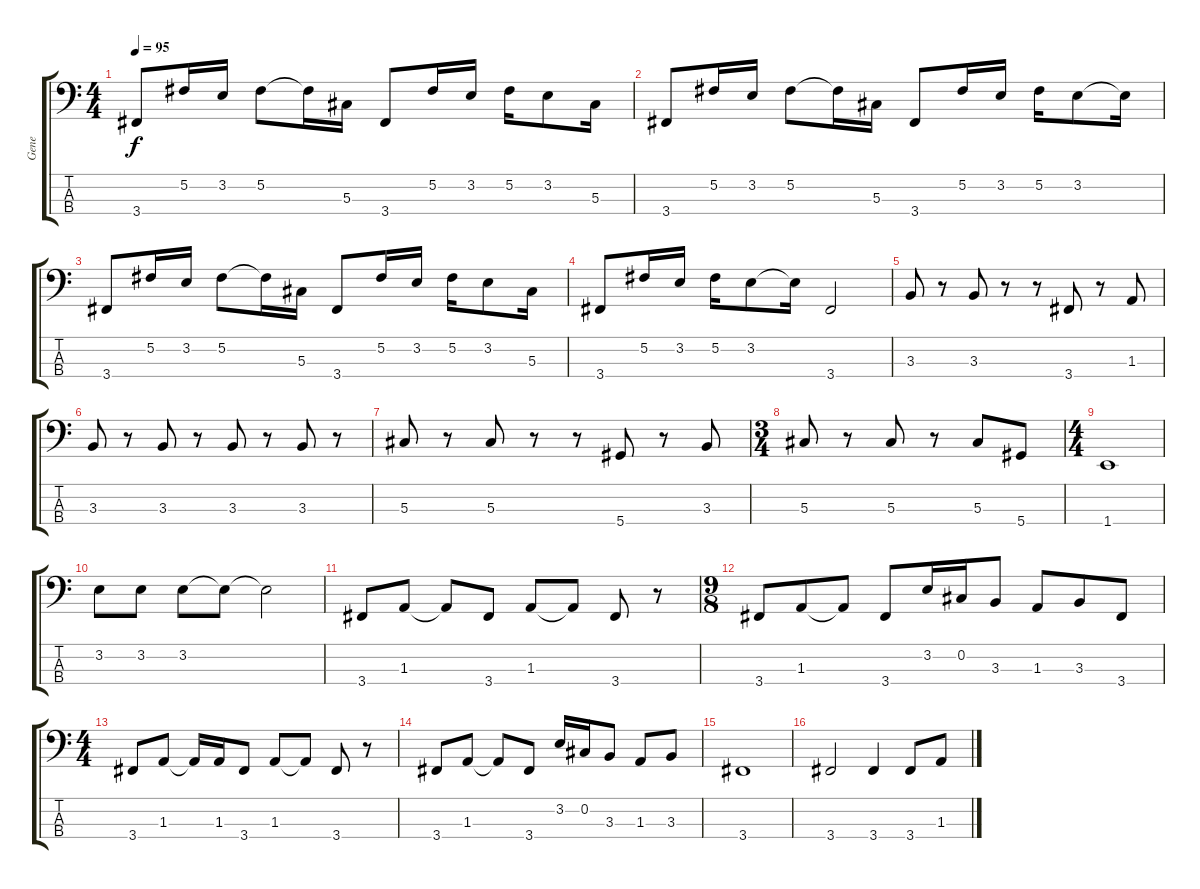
\track ("Gene" "Gene") {instrument electricbasspick}
\staff {score tabs}
\tuning (Gb2 Db2 Ab1 Eb1) {hide}
\ts (4 4)
\tempo 95
\clef f4
\ks c
3.4.8{dy f} 5.2.16 3.2.16 5.2.8 5.2{t}.16 5.3.16 3.4.8 5.2.16 3.2.16 5.2.16 3.2.8 5.3.16 |
3.4.8 5.2.16 3.2.16 5.2.8 5.2{t}.16 5.3.16 3.4.8 5.2.16 3.2.16 5.2.16 3.2.8 3.2{t}.16 |
3.4.8 5.2.16 3.2.16 5.2.8 5.2{t}.16 5.3.16 3.4.8 5.2.16 3.2.16 5.2.16 3.2.8 5.3.16 |
3.4.8 5.2.16 3.2.16 5.2.16 3.2.8 3.2{t}.16 3.4.2 |
3.3.8 r.8 3.3.8 r.8 r.8 3.4.8 r.8 1.3.8 |
3.3.8 r.8 3.3.8 r.8 3.3.8 r.8 3.3.8 r.8 |
5.3.8 r.8 5.3.8 r.8 r.8 5.4.8 r.8 3.3.8 |
\ts (3 4)
5.3.8 r.8 5.3.8 r.8 5.3.8 5.4.8 |
\ts (4 4)
1.4.1 |
3.2.8 3.2.8 3.2.8 3.2{t}.8 3.2{t}.2 |
3.4.8 1.3.8 1.3{t}.8 3.4.8 1.3.8 1.3{t}.8 3.4.8 r.8 |
\ts (9 8)
3.4.8 1.3.8 1.3{t}.8 3.4.8 3.2.16 0.2.16 3.3.8 1.3.8 3.3.8 3.4.8 |
\ts (4 4)
3.4.8 1.3.8 1.3{t}.16 1.3.16 3.4.8 1.3.8 1.3{t}.8 3.4.8 r.8 |
3.4.8 1.3.8 1.3{t}.8 3.4.8 3.2.16 0.2.16 3.3.8 1.3.8 3.3.8 |
3.4.1 |
3.4.2 3.4.4 3.4.8 1.3.8
